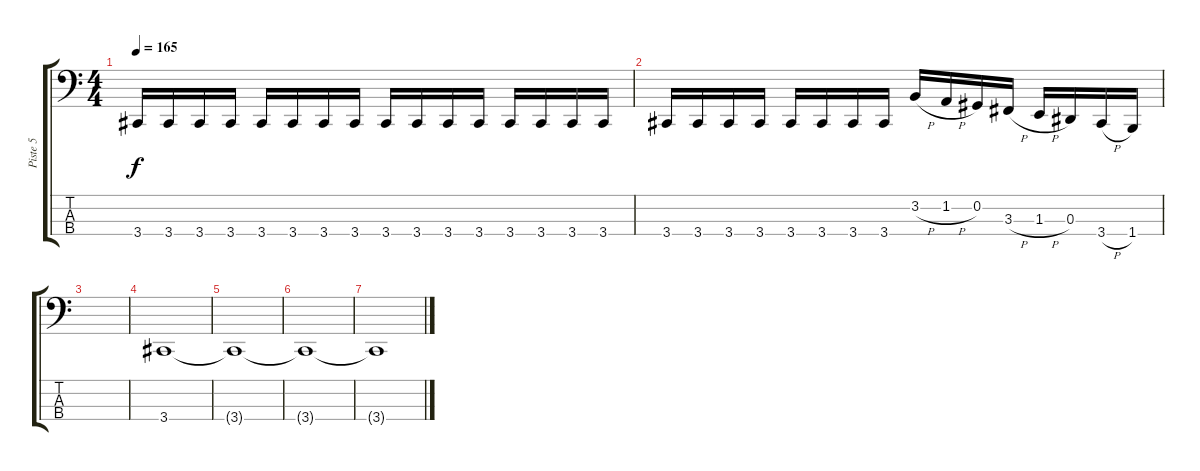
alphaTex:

\track ("Piste 5" "Piste 5") {instrument electricbassfinger}
\staff {score tabs}
\tuning (Db2 Ab1 Eb1 Bb0) {hide}
\ts (4 4)
\tempo 165
\clef f4
\ks c
3.4.16{dy f} 3.4.16 3.4.16 3.4.16 3.4.16 3.4.16 3.4.16 3.4.16 3.4.16 3.4.16 3.4.16 3.4.16 3.4.16 3.4.16 3.4.16 3.4.16 |
3.4.16 3.4.16 3.4.16 3.4.16 3.4.16 3.4.16 3.4.16 3.4.16 3.2{h}.16 1.2{h}.16 0.2.16 3.3{h}.16 1.3{h}.16 0.3.16 3.4{h}.16 1.4.16 |
|
3.4.1 |
3.4{t}.1 |
3.4{t}.1 |
3.4{t}.1
